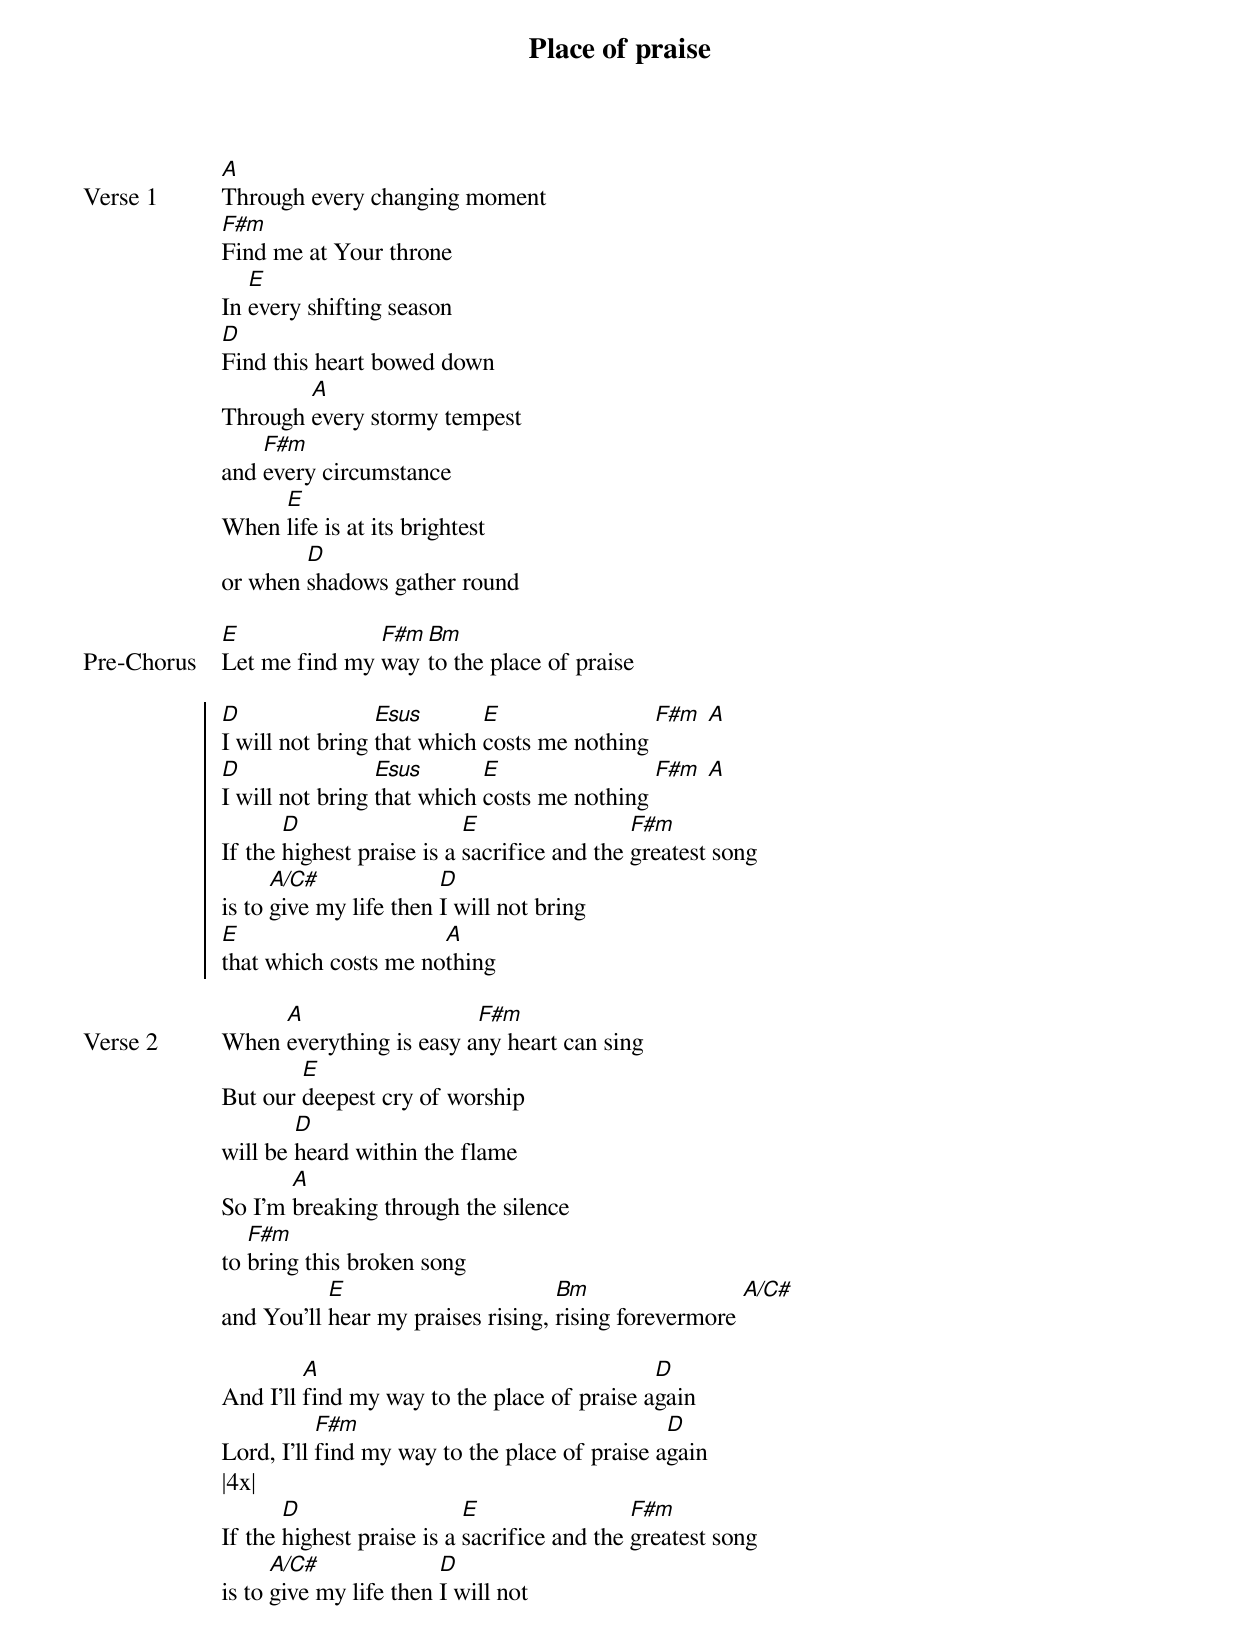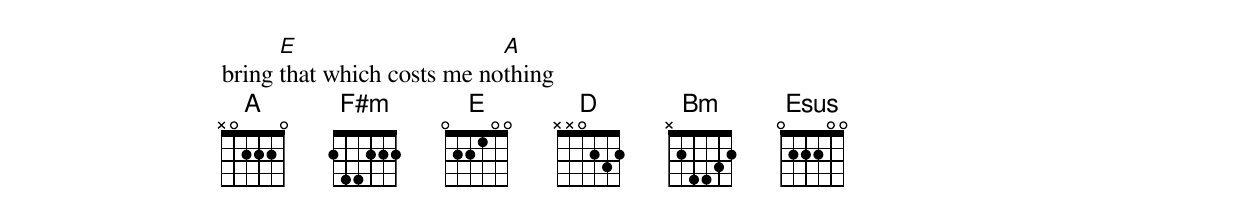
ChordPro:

{title: Place of praise}
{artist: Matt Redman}
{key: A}

{start_of_verse: Verse 1}
[A]Through every changing moment
[F#m]Find me at Your throne
In [E]every shifting season
[D]Find this heart bowed down
Through [A]every stormy tempest
and [F#m]every circumstance
When [E]life is at its brightest
or when [D]shadows gather round
{end_of_verse}

{start_of_bridge: Pre-Chorus}
[E]Let me find my [F#m]way [Bm]to the place of praise
{end_of_bridge}

{start_of_chorus}
[D]I will not bring [Esus]that which [E]costs me nothing [F#m] [A]
[D]I will not bring [Esus]that which [E]costs me nothing [F#m] [A]
If the [D]highest praise is a [E]sacrifice and the [F#m]greatest song
is to [A/C#]give my life then [D]I will not bring
[E]that which costs me no[A]thing
{end_of_chorus}

{start_of_verse: Verse 2}
When [A]everything is easy a[F#m]ny heart can sing
But our [E]deepest cry of worship
will be [D]heard within the flame
So I'm [A]breaking through the silence
to [F#m]bring this broken song
and You'll [E]hear my praises rising, [Bm]rising forevermore [A/C#]
{end_of_verse}

{start_of_bridge}
And I'll [A]find my way to the place of praise a[D]gain
Lord, I'll [F#m]find my way to the place of praise a[D]gain
|4x|
If the [D]highest praise is a [E]sacrifice and the [F#m]greatest song
is to [A/C#]give my life then [D]I will not
bring [E]that which costs me no[A]thing
{end_of_bridge}
